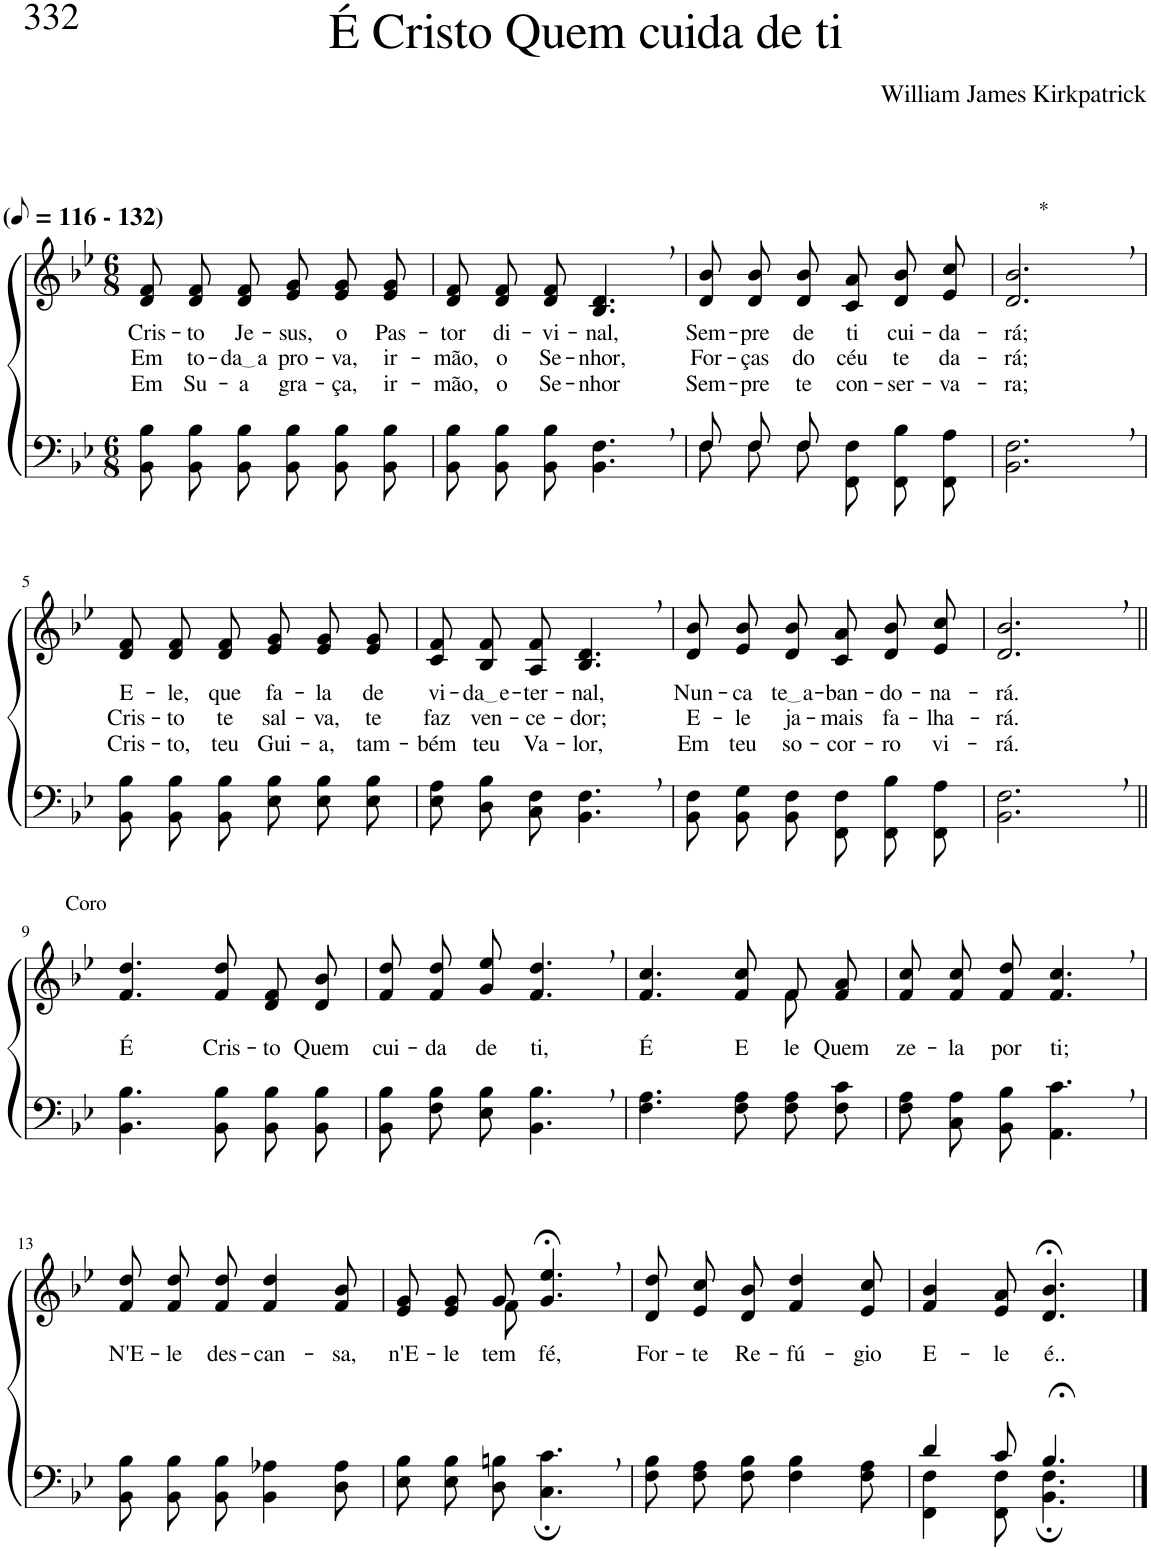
**kern	**kern	**text	**text	**text
*part2	*part1	*part1	*part1	*part1
*staff2	*staff1	*staff1	*staff1	*staff1
*I"Parte III e IV	*I"Parte I e II	*	*	*
*clefF4	*clefG2	*	*	*
*k[b-e-]	*k[b-e-]	*	*	*
*M6/8	*M6/8	*	*	*
*MM58	*MM58	*	*	*
=1	=1	=1	=1	=1
!	!LO:TX:a:B:t=(	!	!	!
!	!LO:TX:a:B:t=- 132)	!	!	!
!	!	!LO:LY:b	!LO:LY:b	!LO:LY:b
8BB-\ 8B-\L	8d/ 8f/L	Cris-	Em	Em
!	!	!LO:LY:b	!LO:LY:b	!LO:LY:b
8BB-\ 8B-\	8d/ 8f/	-to	to-	Su-
!	!	!LO:LY:b	!LO:LY:b	!LO:LY:b
8BB-\ 8B-\J	8d/ 8f/J	Je-	da a	-a
!	!	!LO:LY:b	!LO:LY:b	!LO:LY:b
8BB-\ 8B-\L	8e-/ 8g/L	-sus,	pro-	gra-
!	!	!LO:LY:b	!LO:LY:b	!LO:LY:b
8BB-\ 8B-\	8e-/ 8g/	o	-va,	-ça,
!	!	!LO:LY:b	!LO:LY:b	!LO:LY:b
8BB-\ 8B-\J	8e-/ 8g/J	Pas-	ir-	ir-
=2	=2	=2	=2	=2
!	!	!LO:LY:b	!LO:LY:b	!LO:LY:b
8BB-\ 8B-\L	8d/ 8f/L	-tor	-mão,	-mão,
!	!	!LO:LY:b	!LO:LY:b	!LO:LY:b
8BB-\ 8B-\	8d/ 8f/	di-	o	o
!	!	!LO:LY:b	!LO:LY:b	!LO:LY:b
8BB-\ 8B-\J	8d/ 8f/J	-vi-	Se-	Se-
!	!	!LO:LY:b	!LO:LY:b	!LO:LY:b
4.BB-\, 4.F\,	4.B-/, 4.d/,	-nal,	-nhor,	-nhor
=3	=3	=3	=3	=3
*^	*	*	*	*
!	!	!	!LO:LY:b	!LO:LY:b	!LO:LY:b
8F/L	8F\L	8d/ 8b-/L	Sem-	For-	Sem-
!	!	!	!LO:LY:b	!LO:LY:b	!LO:LY:b
8F/	8F\	8d/ 8b-/	-pre	-ças	-pre
!	!	!	!LO:LY:b	!LO:LY:b	!LO:LY:b
8F/J	8F\J	8d/ 8b-/J	de	do	te
!	!	!	!LO:LY:b	!LO:LY:b	!LO:LY:b
4.ryy	8FF/ 8F/L	8c/ 8a/L	ti	céu	con-
!	!	!	!LO:LY:b	!LO:LY:b	!LO:LY:b
.	8FF/ 8B-/	8d/ 8b-/	cui-	te	-ser-
!	!	!	!LO:LY:b	!LO:LY:b	!LO:LY:b
.	8FF/ 8A/J	8e-/ 8cc/J	-da-	da-	-va-
=4	=4	=4	=4	=4	=4
!	!	!LO:TX:a:t=*	!	!	!
!	!	!	!LO:LY:b	!LO:LY:b	!LO:LY:b
*v	*v	*	*	*	*
2.BB-\, 2.F\,	2.d/, 2.b-/,	-rá;	-rá;	-ra;
!!LO:LB:g=z
=5	=5	=5	=5	=5
!	!	!LO:LY:b	!LO:LY:b	!LO:LY:b
8BB-\ 8B-\L	8d/ 8f/L	E-	Cris-	Cris-
!	!	!LO:LY:b	!LO:LY:b	!LO:LY:b
8BB-\ 8B-\	8d/ 8f/	-le,	-to	-to,
!	!	!LO:LY:b	!LO:LY:b	!LO:LY:b
8BB-\ 8B-\J	8d/ 8f/J	que	te	teu
!	!	!LO:LY:b	!LO:LY:b	!LO:LY:b
8E-\ 8B-\L	8e-/ 8g/L	fa-	sal-	Gui-
!	!	!LO:LY:b	!LO:LY:b	!LO:LY:b
8E-\ 8B-\	8e-/ 8g/	-la	-va,	-a,
!	!	!LO:LY:b	!LO:LY:b	!LO:LY:b
8E-\ 8B-\J	8e-/ 8g/J	de	te	tam-
=6	=6	=6	=6	=6
!	!	!LO:LY:b	!LO:LY:b	!LO:LY:b
8E-\ 8A\L	8c/ 8f/L	vi-	faz	-bém
!	!	!LO:LY:b	!LO:LY:b	!LO:LY:b
8D\ 8B-\	8B-/ 8f/	da e	ven-	teu
!	!	!LO:LY:b	!LO:LY:b	!LO:LY:b
8C\ 8F\J	8A/ 8f/J	-ter-	-ce-	Va-
!	!	!LO:LY:b	!LO:LY:b	!LO:LY:b
4.BB-\, 4.F\,	4.B-/, 4.d/,	-nal,	-dor;	-lor,
=7	=7	=7	=7	=7
!	!	!LO:LY:b	!LO:LY:b	!LO:LY:b
8BB-\ 8F\L	8d/ 8b-/L	Nun-	E-	Em
!	!	!LO:LY:b	!LO:LY:b	!LO:LY:b
8BB-\ 8G\	8e-/ 8b-/	-ca	-le	teu
!	!	!LO:LY:b	!LO:LY:b	!LO:LY:b
8BB-\ 8F\J	8d/ 8b-/J	te a	ja-	so-
!	!	!LO:LY:b	!LO:LY:b	!LO:LY:b
8FF/ 8F/L	8c/ 8a/L	-ban-	-mais	-cor-
!	!	!LO:LY:b	!LO:LY:b	!LO:LY:b
8FF/ 8B-/	8d/ 8b-/	-do-	fa-	-ro
!	!	!LO:LY:b	!LO:LY:b	!LO:LY:b
8FF/ 8A/J	8e-/ 8cc/J	-na-	-lha-	vi-
=8	=8	=8	=8	=8
!	!	!LO:LY:b	!LO:LY:b	!LO:LY:b
2.BB-\, 2.F\,	2.d/, 2.b-/,	-rá.	-rá.	-rá.
!!LO:LB:g=z
=9||	=9||	=9||	=9||	=9||
!	!LO:TX:a:t=Coro	!	!	!
!	!	!LO:LY:b	!	!
4.BB-\ 4.B-\	4.f/ 4.dd/	É	.	.
!	!	!LO:LY:b	!	!
8BB-\ 8B-\L	8f/ 8dd/L	Cris-	.	.
!	!	!LO:LY:b	!	!
8BB-\ 8B-\	8d/ 8f/	-to	.	.
!	!	!LO:LY:b	!	!
8BB-\ 8B-\J	8d/ 8b-/J	Quem	.	.
=10	=10	=10	=10	=10
!	!	!LO:LY:b	!	!
8BB-\ 8B-\L	8f\ 8dd\L	cui-	.	.
!	!	!LO:LY:b	!	!
8F\ 8B-\	8f\ 8dd\	-da	.	.
!	!	!LO:LY:b	!	!
8E-\ 8B-\J	8g\ 8ee-\J	de	.	.
!	!	!LO:LY:b	!	!
4.BB-\, 4.B-\,	4.f/, 4.dd/,	ti,	.	.
=11	=11	=11	=11	=11
!	!	!LO:LY:b	!	!
*	*^	*	*	*
4.F\ 4.A\	4.f/ 4.cc/	2ryy	É	.	.
!	!	!	!LO:LY:b	!	!
8F\ 8A\L	8f/ 8cc/L	.	E-	.	.
!	!	!	!LO:LY:b	!	!
8F\ 8A\	8f/	8f\	-le	.	.
!	!	!	!LO:LY:b	!	!
8F\ 8c\J	8f/ 8a/J	8ryy	Quem	.	.
=12	=12	=12	=12	=12	=12
!	!	!	!LO:LY:b	!	!
*	*v	*v	*	*	*
8F\ 8A\L	8f/ 8cc/L	ze-	.	.
!	!	!LO:LY:b	!	!
8C\ 8A\	8f/ 8cc/	-la	.	.
!	!	!LO:LY:b	!	!
8BB-\ 8B-\J	8f/ 8dd/J	por	.	.
!	!	!LO:LY:b	!	!
4.AA\, 4.c\,	4.f/, 4.cc/,	ti;	.	.
!!LO:LB:g=z
=13	=13	=13	=13	=13
!	!	!LO:LY:b	!	!
8BB-\ 8B-\L	8f/ 8dd/L	N'E-	.	.
!	!	!LO:LY:b	!	!
8BB-\ 8B-\	8f/ 8dd/	-le	.	.
!	!	!LO:LY:b	!	!
8BB-\ 8B-\J	8f/ 8dd/J	des-	.	.
!	!	!LO:LY:b	!	!
4BB-\ 4A-X\	4f/ 4dd/	-can-	.	.
!	!	!LO:LY:b	!	!
8D\ 8A-\	8f/ 8b-/	-sa,	.	.
=14	=14	=14	=14	=14
!	!	!LO:LY:b	!	!
*	*^	*	*	*
8E-\ 8B-\L	8e-/ 8g/L	4ryy	n'E-	.	.
!	!	!	!LO:LY:b	!	!
8E-\ 8B-\	8e-/ 8g/	.	-le	.	.
!	!	!	!LO:LY:b	!	!
8D\ 8Bn\J	8g/J	8f\	tem	.	.
!	!	!	!LO:LY:b	!	!
4.C\;, 4.c\;,	4.g/;<, 4.ee-/;<,	4.ryy	fé,	.	.
=15	=15	=15	=15	=15	=15
!	!	!	!LO:LY:b	!	!
*	*v	*v	*	*	*
8F\ 8B-\L	8d/ 8dd/L	For-	.	.
!	!	!LO:LY:b	!	!
8F\ 8A\	8e-/ 8cc/	-te	.	.
!	!	!LO:LY:b	!	!
8F\ 8B-\J	8d/ 8b-/J	Re-	.	.
!	!	!LO:LY:b	!	!
4F\ 4B-\	4f/ 4dd/	-fú-	.	.
!	!	!LO:LY:b	!	!
8F\ 8A\	8e-/ 8cc/	-gio	.	.
=16	=16	=16	=16	=16
*^	*	*	*	*
!	!	!	!LO:LY:b	!	!
4d/	4FF\ 4F\	4f/ 4b-/	E-	.	.
!	!	!	!LO:LY:b	!	!
8c/	8FF\ 8F\	8e-/ 8a/	-le	.	.
!	!	!	!LO:LY:b	!	!
4.B-;</	4.BB-\; 4.F\;	4.d/;< 4.b-/;<	é..	.	.
*v	*v	*	*	*	*
==	==	==	==	==
*-	*-	*-	*-	*-
